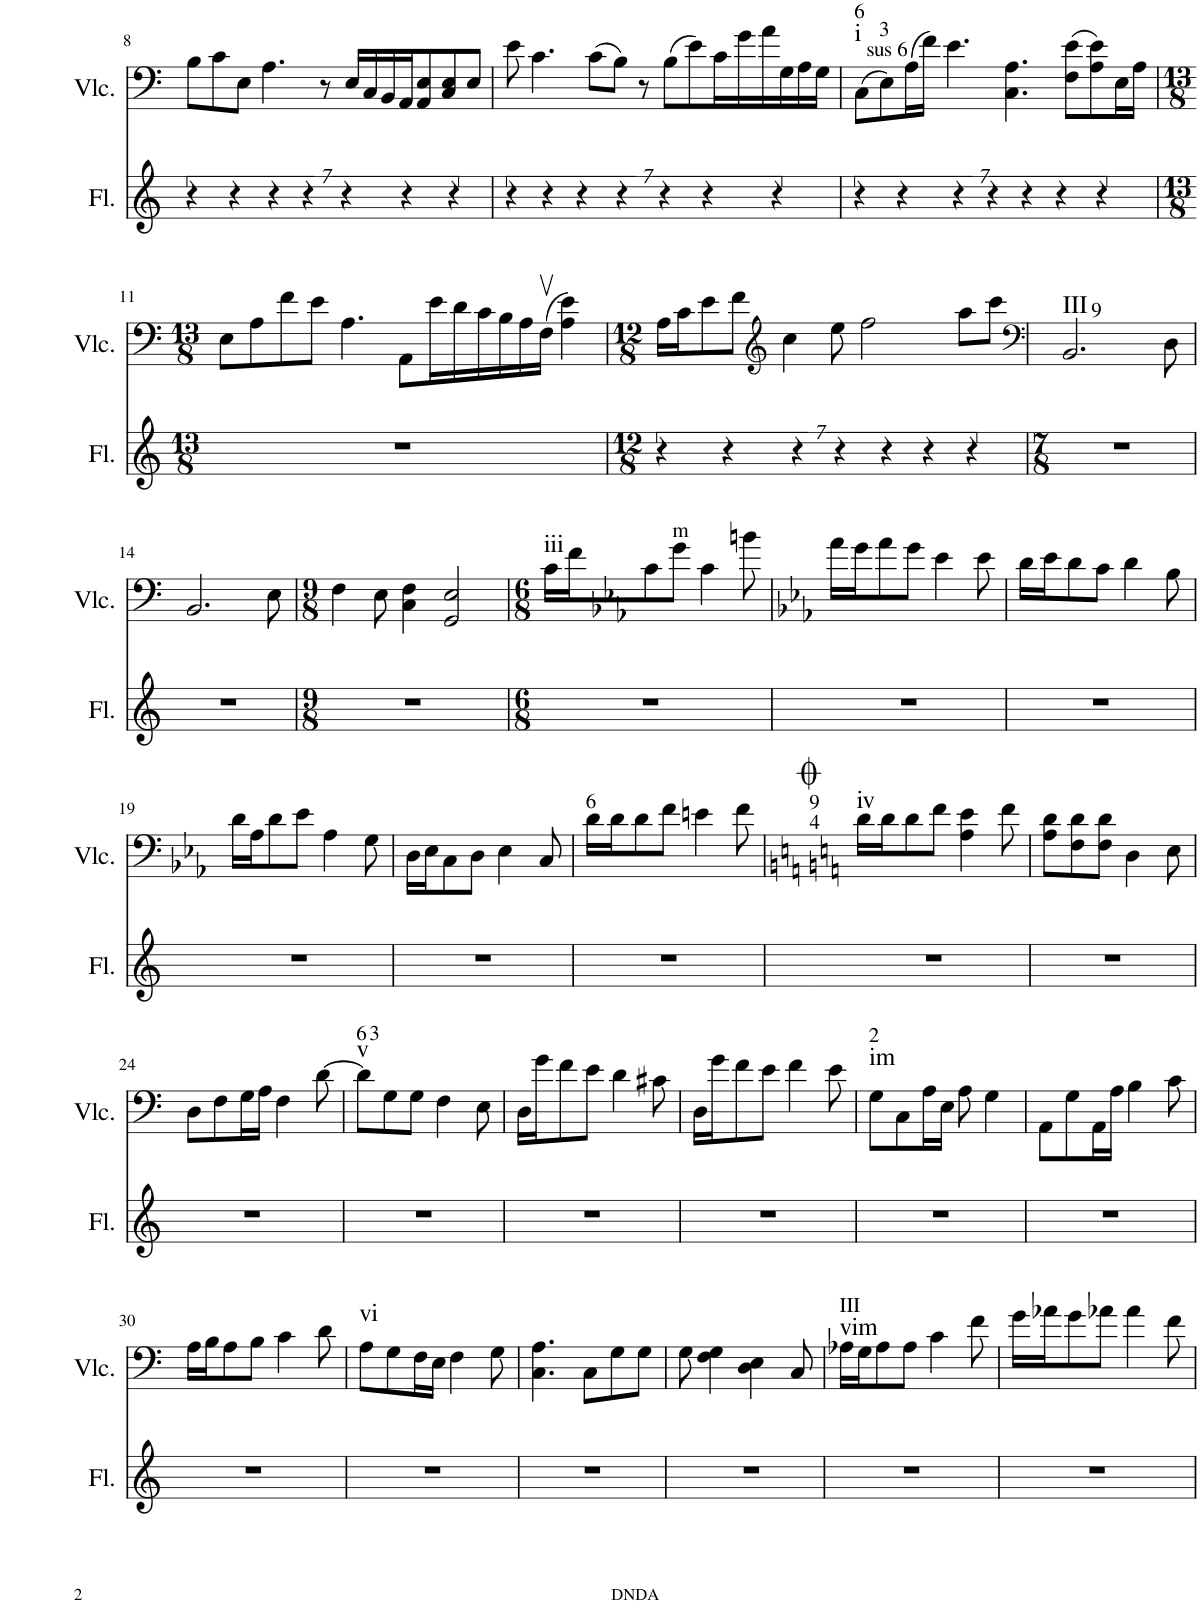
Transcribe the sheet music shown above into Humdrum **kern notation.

**kern	**kern	**harte
*part2	*part1	*part1
*staff2	*staff1	*
*I"Flute	*I"Violoncello	*
*I'Fl.	*I'Vlc.	*
!!LO:PB:g=z
*clefG2	*clefF4	*
*k[]	*k[]	*
*M13/8	*M13/8	*
=8	=8	=8
1.r	8B\L	.
.	8c\	.
.	8E\J	.
.	4.A\	.
.	8r	.
.	16E/LL	.
.	16C/	.
.	16BB/	.
.	16AA/J	.
.	8AA/ 8E/	.
.	8C/ 8E/	.
.	8E/J	.
=9	=9	=9
1.r	8e\	.
.	4.c\	.
.	(8c\L	.
.	8B\J)	.
.	8r	.
.	(8B\L	.
.	8e\)	.
.	16c\L	.
.	16g\	.
.	16a\	.
.	16G\	.
.	16A\	.
.	16G\JJ	.
=10	=10	=10
!	!LO:TX:a:t=6	!LO:H:kt=i
*	*^	*
1.r	(8C\L	16ryy	N
!	!	!LO:TX:a:t=sus 6	!
.	.	1ryy	.
!	!LO:TX:a:t=3	!	!
.	8E\)	.	.
.	(16A\L	.	.
.	16f\JJ)	.	.
.	4.e\	.	.
.	4.C\ 4.A\	.	.
.	.	4..ryy	.
.	(8F\ 8e\L	.	.
.	8A\ 8e\)	.	.
.	16E\L	.	.
.	16A\JJ	.	.
*	*v	*v	*
!!LO:LB:g=z
=11	=11	=11
*M13/8	*M13/8	*
8%13r	8E\L	.
.	8A\	.
.	8f\	.
.	8e\J	.
.	4.A\	.
.	8AA\L	.
.	16e\L	.
.	16d\	.
.	16c\	.
.	16B\	.
.	16A\	.
.	(16Fv\JJ	.
.	4A\ 4e\)	.
=12	=12	=12
*M12/8	*M12/8	*
1.r	16A\LL	.
.	16c\J	.
.	8e\	.
.	8f\J	.
*	*clefG2	*
.	4cc\	.
.	8ee\	.
.	2ff\	.
.	8aa\L	.
.	8ccc\J	.
=13	=13	=13
*	*clefF4	*
*M7/8	*	*
*	*^	*
!	!	!	!LO:H:kt=III
2..r	2.BB/	4ryy	N
!	!	!LO:TX:a:t=9	!
.	.	2ryy	.
.	8D\	8ryy	.
*	*v	*v	*
!!LO:LB:g=z
=14	=14	=14
2..r	2.BB/	.
.	8E\	.
=15	=15	=15
*M9/8	*M9/8	*
8%9r	4F\	.
.	8E\	.
.	4C\ 4F\	.
.	2GG/ 2E/	.
=16	=16	=16
*	*k[]	*
*M6/8	*M6/8	*
!	!	!LO:H:kt=iii
2.r	16c\LL	N
.	16f\J	.
.	8c\	.
!	!LO:TX:a:t=m	!
.	8g\J	.
.	4c\	.
.	8bn\	.
=17	=17	=17
*	*k[b-e-a-]	*
2.r	16a-\LL	.
.	16g\J	.
.	8a-\	.
.	8g\J	.
.	4e-\	.
.	8e-\	.
=18	=18	=18
2.r	16d\LL	.
.	16e-\J	.
.	8d\	.
.	8c\J	.
.	4d\	.
.	8B-\	.
!!LO:LB:g=z
=19	=19	=19
2.r	16d\LL	.
.	16A-\J	.
.	8d\	.
.	8e-\J	.
.	4A-\	.
.	8G\	.
=20	=20	=20
2.r	16D\LL	.
.	16E-\J	.
.	8C\	.
.	8D\J	.
.	4E-\	.
.	8C/	.
=21	=21	=21
!	!LO:TX:a:t=6	!
2.r	16d\LL	.
.	16d\J	.
.	8d\	.
.	8f\J	.
.	4en\	.
.	8f\	.
2ryy	8ryy	.
8ryy	.	.
!	!LO:TX:a:t=4	!
!	!LO:TX:a:t=9	!
=22	=22	=22
*	*k[]	*
!	!	!LO:H:kt=iv
2.r	16d\LL	N
.	16d\J	.
.	8d\	.
.	8f\J	.
.	4A\ 4e\	.
.	8f\	.
=23	=23	=23
2.r	8A\ 8d\L	.
.	8F\ 8d\	.
.	8F\ 8d\J	.
.	4D\	.
.	8E\	.
!!LO:LB:g=z
=24	=24	=24
2.r	8D\L	.
.	8F\	.
.	16G\L	.
.	16A\JJ	.
.	4F\	.
.	[8d\	.
=25	=25	=25
!	!LO:TX:a:t=6	!LO:H:kt=v
*	*^	*
2.r	8d\L]	16ryy	N
!	!	!LO:TX:a:t=3	!
.	.	2ryy	.
.	8G\	.	.
.	8G\J	.	.
.	4F\	.	.
.	.	8.ryy	.
.	8E\	.	.
*	*v	*v	*
=26	=26	=26
2.r	16D\LL	.
.	16g\J	.
.	8f\	.
.	8e\J	.
.	4d\	.
.	8c#X\	.
=27	=27	=27
2.r	16D\LL	.
.	16g\J	.
.	8f\	.
.	8e\J	.
.	4f\	.
.	8e\	.
=28	=28	=28
!	!LO:TX:a:t=2	!LO:H:kt=im
2.r	8G\L	N
.	8C\	.
.	16A\L	.
.	16E\JJ	.
.	8A\	.
.	4G\	.
=29	=29	=29
2.r	8AA\L	.
.	8G\	.
.	16AA\L	.
.	16A\JJ	.
.	4B\	.
.	8c\	.
!!LO:LB:g=z
=30	=30	=30
2.r	16A\LL	.
.	16B\J	.
.	8A\	.
.	8B\J	.
.	4c\	.
.	8d\	.
=31	=31	=31
!	!	!LO:H:kt=vi
2.r	8A\L	N
.	8G\	.
.	16F\L	.
.	16E\JJ	.
.	4F\	.
.	8G\	.
=32	=32	=32
2.r	4.C\ 4.A\	.
.	8C\L	.
.	8G\	.
.	8G\J	.
=33	=33	=33
2.r	8G\	.
.	4F\ 4G\	.
.	4D\ 4E\	.
.	8C/	.
=34	=34	=34
!	!LO:TX:a:t=III	!LO:H:kt=vim
2.r	16A-X\LL	N
.	16G\J	.
.	8A-\	.
.	8A-\J	.
.	4c\	.
.	8f\	.
=35	=35	=35
2.r	16g\LL	.
.	16a-X\J	.
.	8g\	.
.	8a-X\J	.
.	4a-\	.
.	8f\	.
=	=	=
*-	*-	*-
